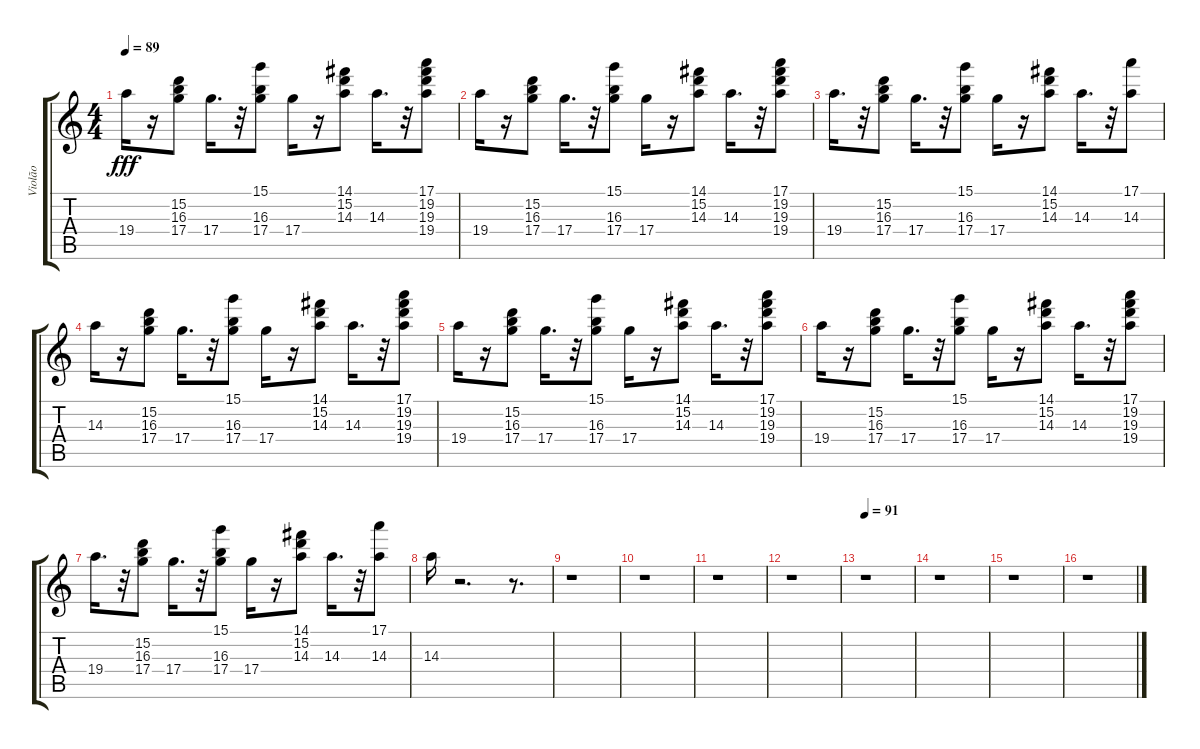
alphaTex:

\track ("Violão" "Violão") {instrument acousticguitarsteel}
\staff {score tabs}
\tuning (E4 B3 G3 D3 A2 E2) {hide}
\ts (4 4)
\tempo 89
\clef g2
\ks c
19.4.16{dy fff} r.16 (15.2 16.3 17.4).8 17.4.16{d} r.32 (15.1 16.3 17.4).8 17.4.16 r.16 (14.1 15.2 14.3).8 14.3.16{d} r.32 (17.1 19.2 19.3 19.4).8 |
19.4.16 r.16 (15.2 16.3 17.4).8 17.4.16{d} r.32 (15.1 16.3 17.4).8 17.4.16 r.16 (14.1 15.2 14.3).8 14.3.16{d} r.32 (17.1 19.2 19.3 19.4).8 |
19.4.16{d} r.32 (15.2 16.3 17.4).8 17.4.16{d} r.32 (15.1 16.3 17.4).8 17.4.16 r.16 (14.1 15.2 14.3).8 14.3.16{d} r.32 (17.1 14.3).8 |
14.3.16 r.16 (15.2 16.3 17.4).8 17.4.16{d} r.32 (15.1 16.3 17.4).8 17.4.16 r.16 (14.1 15.2 14.3).8 14.3.16{d} r.32 (17.1 19.2 19.3 19.4).8 |
19.4.16 r.16 (15.2 16.3 17.4).8 17.4.16{d} r.32 (15.1 16.3 17.4).8 17.4.16 r.16 (14.1 15.2 14.3).8 14.3.16{d} r.32 (17.1 19.2 19.3 19.4).8 |
19.4.16 r.16 (15.2 16.3 17.4).8 17.4.16{d} r.32 (15.1 16.3 17.4).8 17.4.16 r.16 (14.1 15.2 14.3).8 14.3.16{d} r.32 (17.1 19.2 19.3 19.4).8 |
19.4.16{d} r.32 (15.2 16.3 17.4).8 17.4.16{d} r.32 (15.1 16.3 17.4).8 17.4.16 r.16 (14.1 15.2 14.3).8 14.3.16{d} r.32 (17.1 14.3).8 |
14.3.16 r.2{d} r.8{d} |
r.1 |
r.1 |
r.1 |
r.1 |
\tempo 91
r.1 |
r.1 |
r.1 |
r.1
